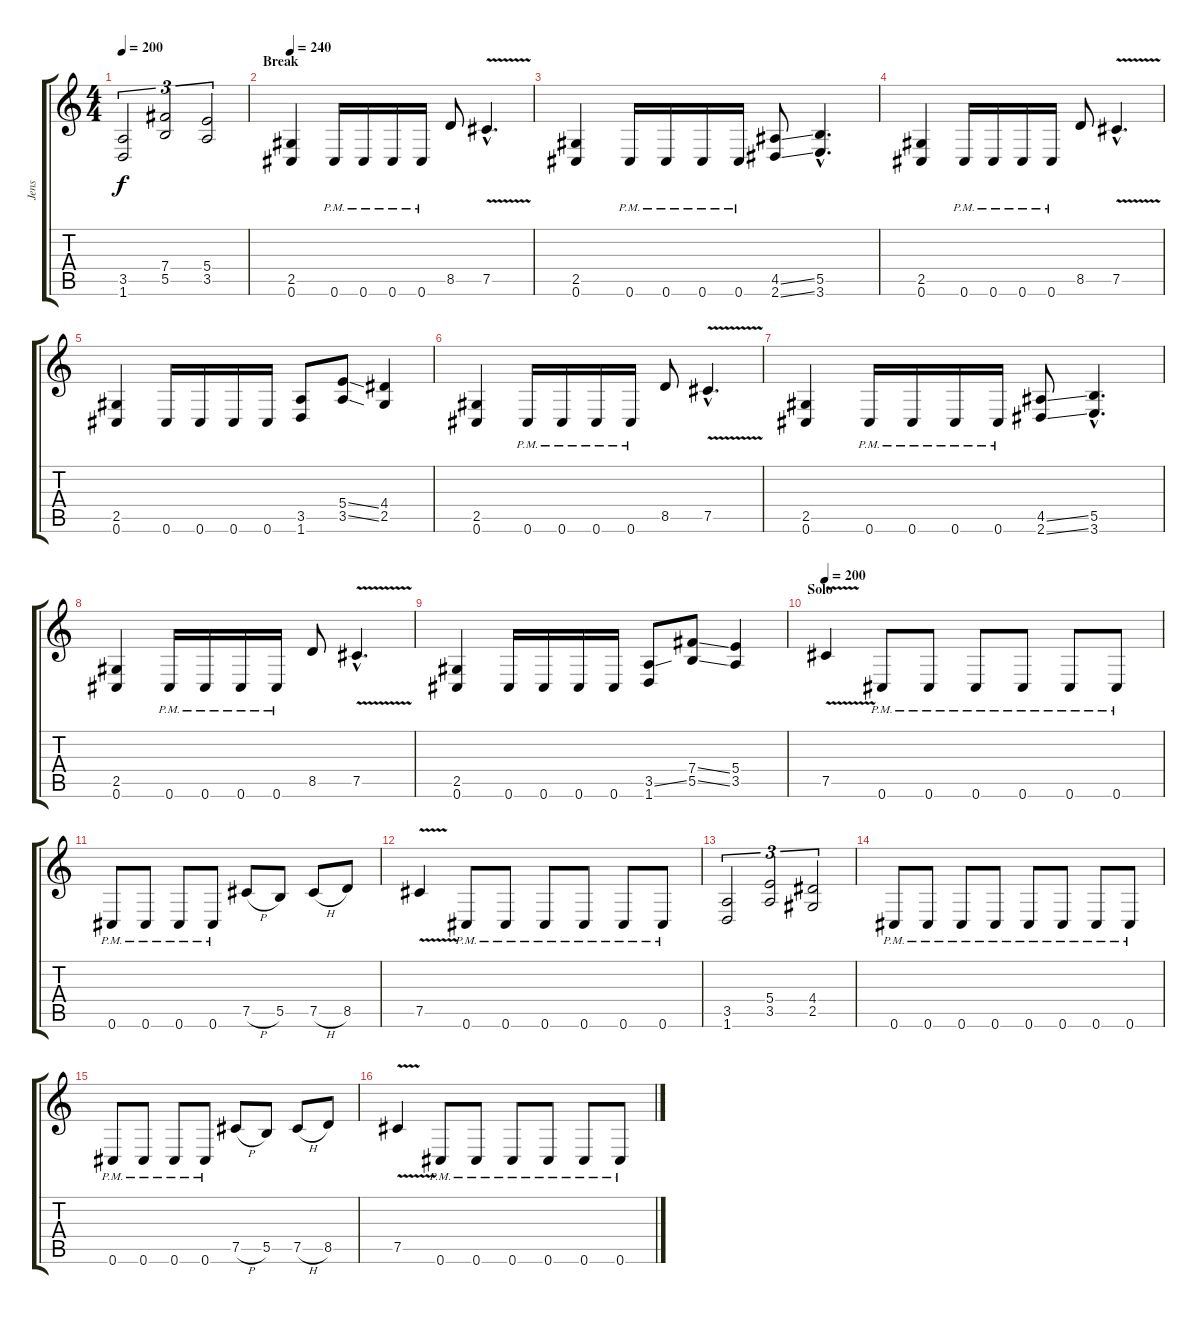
\track ("Jens" "Jens") {instrument distortionguitar}
\staff {score tabs}
\tuning (Db4 Ab3 E3 B2 Gb2 Db2) {hide}
\ts (4 4)
\tempo 200
\clef g2
\ks c
(3.5 1.6).2{tu (3 2) dy f} (7.4 5.5).2{tu (3 2)} (5.4 3.5).2{tu (3 2)} |
\section ("" "Break")
\tempo 240
(2.5 0.6).4 0.6{pm}.16 0.6{pm}.16 0.6{pm}.16 0.6{pm}.16 8.5.8 7.5{v hac}.4{d} |
(2.5 0.6).4 0.6{pm}.16 0.6{pm}.16 0.6{pm}.16 0.6{pm}.16 (4.5{ss} 2.6{ss}).8 (5.5{hac} 3.6{hac}).4{d} |
(2.5 0.6).4 0.6{pm}.16 0.6{pm}.16 0.6{pm}.16 0.6{pm}.16 8.5.8 7.5{v hac}.4{d} |
(2.5 0.6).4 0.6.16 0.6.16 0.6.16 0.6.16 (3.5 1.6).8 (5.4{ss} 3.5{ss}).8 (4.4 2.5).4 |
(2.5 0.6).4 0.6{pm}.16 0.6{pm}.16 0.6{pm}.16 0.6{pm}.16 8.5.8 7.5{v hac}.4{d} |
(2.5 0.6).4 0.6{pm}.16 0.6{pm}.16 0.6{pm}.16 0.6{pm}.16 (4.5{ss} 2.6{ss}).8 (5.5{hac} 3.6{hac}).4{d} |
(2.5 0.6).4 0.6{pm}.16 0.6{pm}.16 0.6{pm}.16 0.6{pm}.16 8.5.8 7.5{v hac}.4{d} |
(2.5 0.6).4 0.6.16 0.6.16 0.6.16 0.6.16 (3.5{ss} 1.6).8 (7.4{ss} 5.5{ss}).8 (5.4 3.5).4 |
\section ("" "Solo")
\tempo 200
7.5{v}.4 0.6{pm}.8 0.6{pm}.8 0.6{pm}.8 0.6{pm}.8 0.6{pm}.8 0.6{pm}.8 |
0.6{pm}.8 0.6{pm}.8 0.6{pm}.8 0.6{pm}.8 7.5{h}.8 5.5.8 7.5{h}.8 8.5.8 |
7.5{v}.4 0.6{pm}.8 0.6{pm}.8 0.6{pm}.8 0.6{pm}.8 0.6{pm}.8 0.6{pm}.8 |
(3.5 1.6).2{tu (3 2)} (5.4 3.5).2{tu (3 2)} (4.4 2.5).2{tu (3 2)} |
0.6{pm}.8 0.6{pm}.8 0.6{pm}.8 0.6{pm}.8 0.6{pm}.8 0.6{pm}.8 0.6{pm}.8 0.6{pm}.8 |
0.6{pm}.8 0.6{pm}.8 0.6{pm}.8 0.6{pm}.8 7.5{h}.8 5.5.8 7.5{h}.8 8.5.8 |
7.5{v}.4 0.6{pm}.8 0.6{pm}.8 0.6{pm}.8 0.6{pm}.8 0.6{pm}.8 0.6{pm}.8
